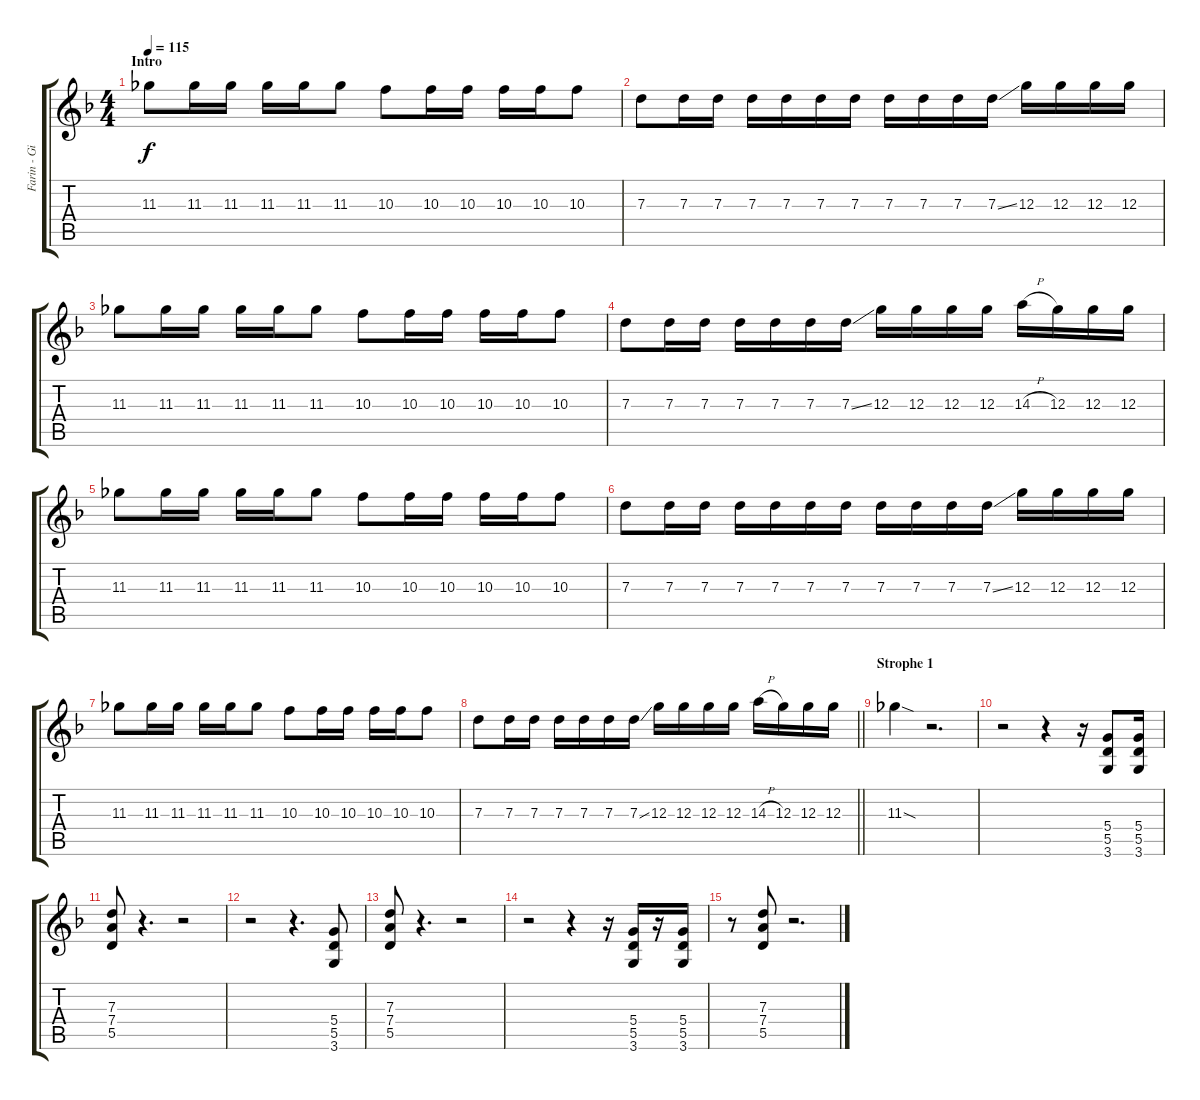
\track ("Farin - Gitarre (Lead)" "Farin - Gi") {instrument distortionguitar}
\staff {score tabs}
\tuning (E4 B3 G3 D3 A2 E2) {hide}
\ts (4 4)
\section ("" "Intro")
\tempo 115
\clef g2
\ks f
11.3.8{dy f instrument distortionguitar} 11.3.16 11.3.16 11.3.16 11.3.16 11.3.8 10.3.8 10.3.16 10.3.16 10.3.16 10.3.16 10.3.8 |
7.3.8 7.3.16 7.3.16 7.3.16 7.3.16 7.3.16 7.3.16 7.3.16 7.3.16 7.3.16 7.3{ss}.16 12.3.16 12.3.16 12.3.16 12.3.16 |
11.3.8 11.3.16 11.3.16 11.3.16 11.3.16 11.3.8 10.3.8 10.3.16 10.3.16 10.3.16 10.3.16 10.3.8 |
7.3.8 7.3.16 7.3.16 7.3.16 7.3.16 7.3.16 7.3{ss}.16 12.3.16 12.3.16 12.3.16 12.3.16 14.3{h}.16 12.3.16 12.3.16 12.3.16 |
11.3.8 11.3.16 11.3.16 11.3.16 11.3.16 11.3.8 10.3.8 10.3.16 10.3.16 10.3.16 10.3.16 10.3.8 |
7.3.8 7.3.16 7.3.16 7.3.16 7.3.16 7.3.16 7.3.16 7.3.16 7.3.16 7.3.16 7.3{ss}.16 12.3.16 12.3.16 12.3.16 12.3.16 |
11.3.8 11.3.16 11.3.16 11.3.16 11.3.16 11.3.8 10.3.8 10.3.16 10.3.16 10.3.16 10.3.16 10.3.8 |
\barLineRight lightlight
7.3.8 7.3.16 7.3.16 7.3.16 7.3.16 7.3.16 7.3{ss}.16 12.3.16 12.3.16 12.3.16 12.3.16 14.3{h}.16 12.3.16 12.3.16 12.3.16 |
\section ("" "Strophe 1")
11.3{sod}.4 r.2{d} |
r.2 r.4 r.16 (5.4 5.5 3.6).8 (5.4 5.5 3.6).16 |
(7.3 7.4 5.5).8 r.4{d} r.2 |
r.2 r.4{d} (5.4 5.5 3.6).8 |
(7.3 7.4 5.5).8 r.4{d} r.2 |
r.2 r.4 r.16 (5.4 5.5 3.6).16 r.16 (5.4 5.5 3.6).16 |
r.8 (7.3 7.4 5.5).8 r.2{d}
